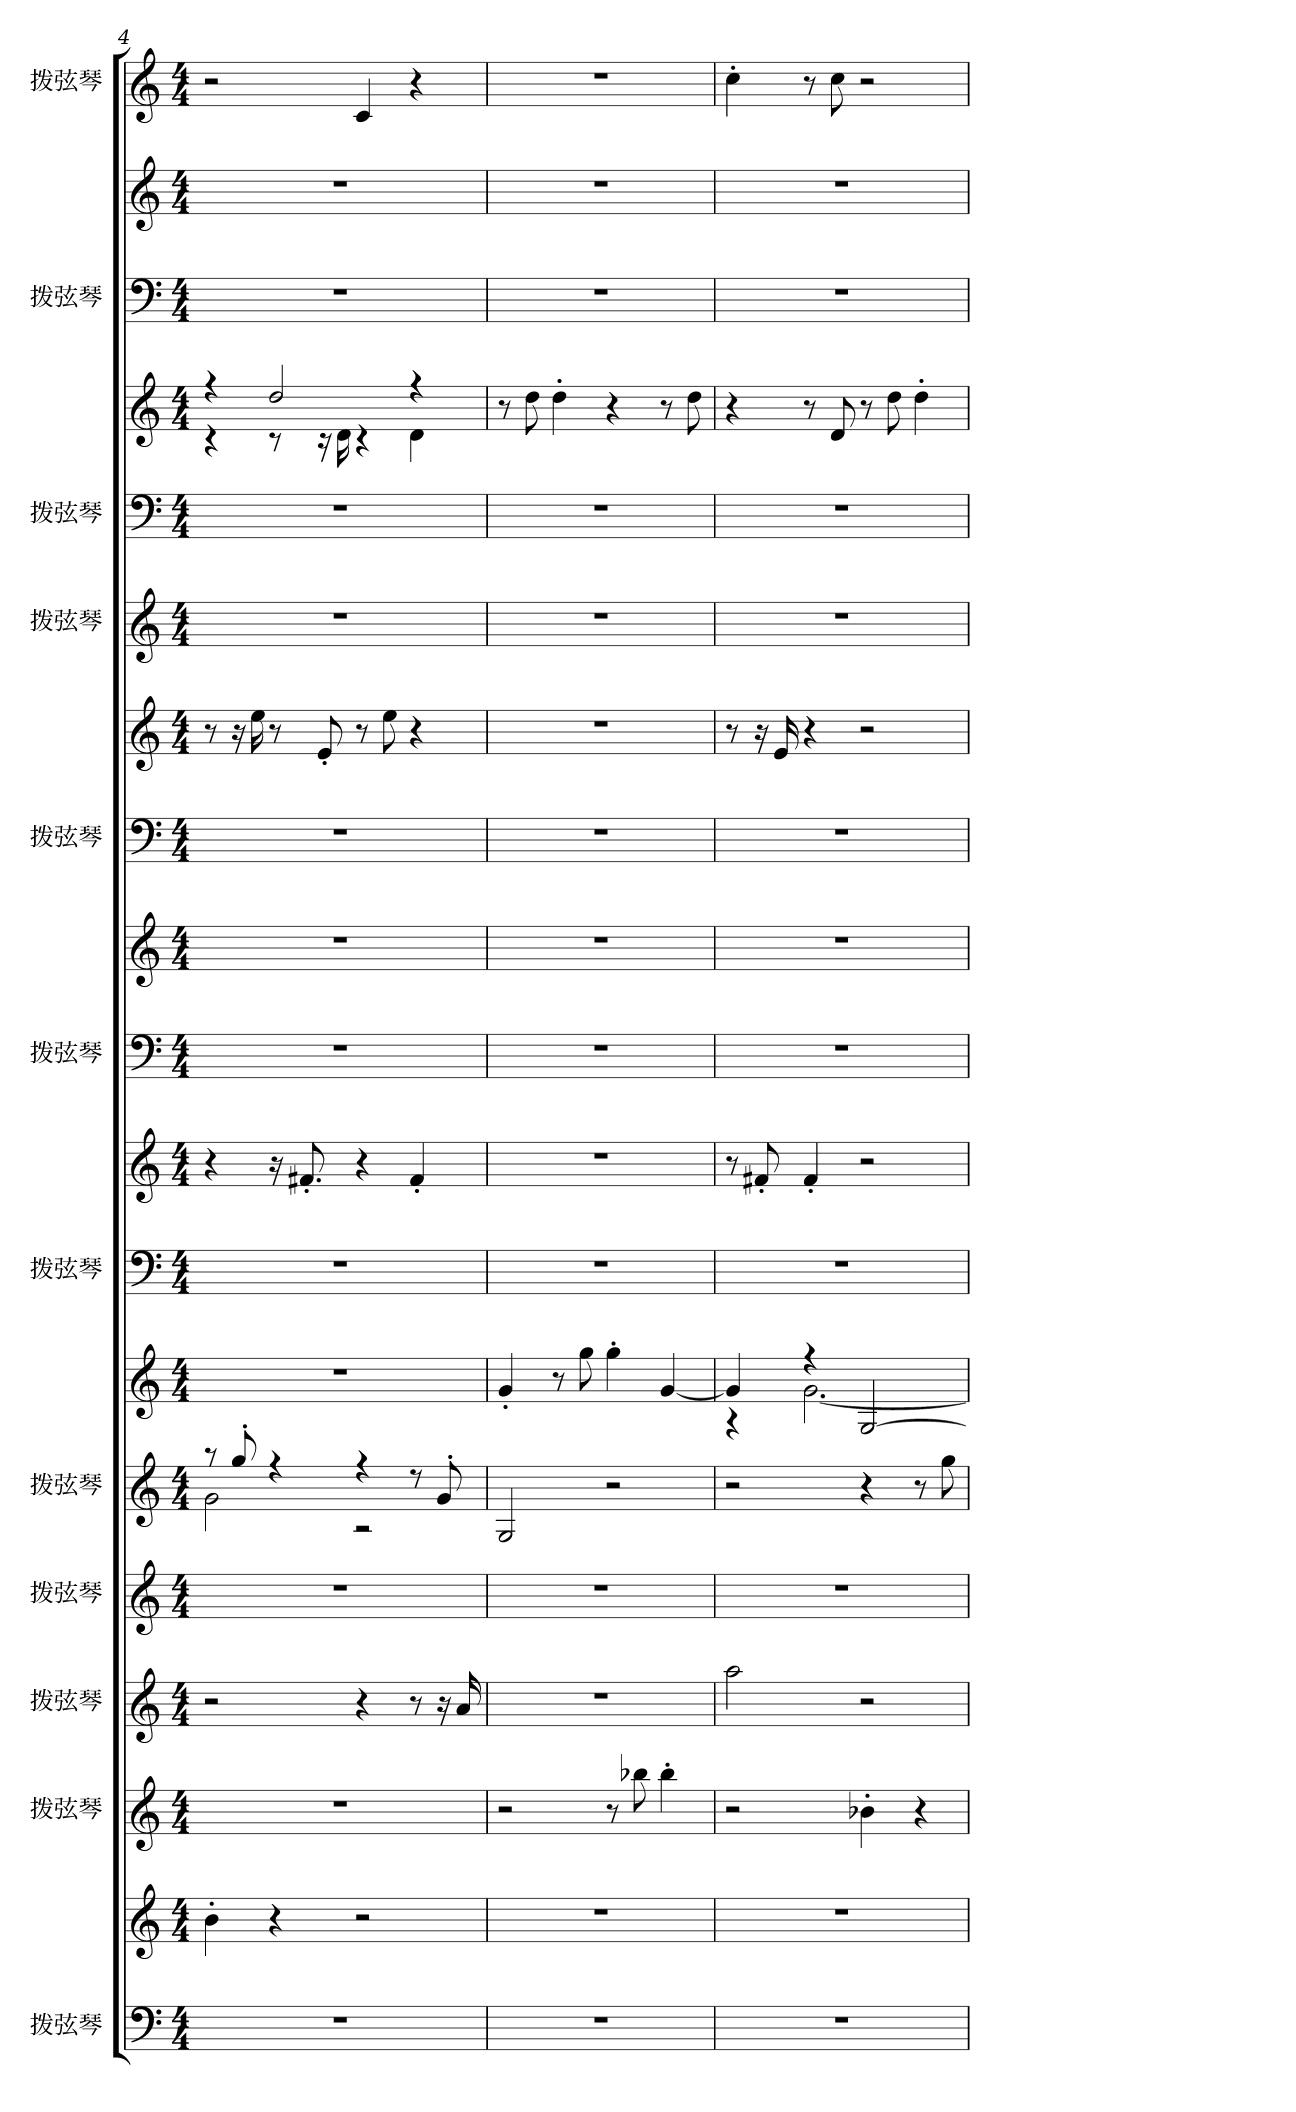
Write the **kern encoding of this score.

**kern	**kern	**kern	**kern	**kern	**kern	**kern	**kern	**kern	**kern	**kern	**kern	**kern	**kern	**kern	**kern	**kern	**kern	**kern
*part12	*part12	*part11	*part10	*part9	*part8	*part8	*part7	*part7	*part6	*part6	*part5	*part5	*part4	*part3	*part3	*part2	*part2	*part1
*staff19	*staff18	*staff17	*staff16	*staff15	*staff14	*staff13	*staff12	*staff11	*staff10	*staff9	*staff8	*staff7	*staff6	*staff5	*staff4	*staff3	*staff2	*staff1
*I"拨弦琴	*	*I"拨弦琴	*I"拨弦琴	*I"拨弦琴	*I"拨弦琴	*	*I"拨弦琴	*	*I"拨弦琴	*	*I"拨弦琴	*	*I"拨弦琴	*I"拨弦琴	*	*I"拨弦琴	*	*I"拨弦琴
!!LO:PB:g=z
*clefF4	*clefG2	*clefG2	*clefG2	*clefG2	*clefG2	*clefG2	*clefF4	*clefG2	*clefF4	*clefG2	*clefF4	*clefG2	*clefG2	*clefF4	*clefG2	*clefF4	*clefG2	*clefG2
*k[]	*k[]	*k[]	*k[]	*k[]	*k[]	*k[]	*k[]	*k[]	*k[]	*k[]	*k[]	*k[]	*k[]	*k[]	*k[]	*k[]	*k[]	*k[]
*M4/4	*M4/4	*M4/4	*M4/4	*M4/4	*M4/4	*M4/4	*M4/4	*M4/4	*M4/4	*M4/4	*M4/4	*M4/4	*M4/4	*M4/4	*M4/4	*M4/4	*M4/4	*M4/4
=4	=4	=4	=4	=4	=4	=4	=4	=4	=4	=4	=4	=4	=4	=4	=4	=4	=4	=4
*	*	*	*	*	*^	*	*	*	*	*	*	*	*	*	*^	*	*	*
1r	4b'\	1r	2r	1r	8r	2g\	1r	1r	4r	1r	1r	1r	8r	1r	1r	4r	4r	1r	1r	2r
.	.	.	.	.	8gg'/	.	.	.	.	.	.	.	16r	.	.	.	.	.	.	.
.	.	.	.	.	.	.	.	.	.	.	.	.	16ee\	.	.	.	.	.	.	.
.	4r	.	.	.	4r	.	.	.	16r	.	.	.	8r	.	.	2dd/	8r	.	.	.
.	.	.	.	.	.	.	.	.	8.f#X'/	.	.	.	.	.	.	.	.	.	.	.
.	.	.	.	.	.	.	.	.	.	.	.	.	8e'/	.	.	.	16r	.	.	.
.	.	.	.	.	.	.	.	.	.	.	.	.	.	.	.	.	16d\	.	.	.
.	2r	.	4r	.	4r	2r	.	.	4r	.	.	.	8r	.	.	.	4r	.	.	4c/
.	.	.	.	.	.	.	.	.	.	.	.	.	8ee\	.	.	.	.	.	.	.
.	.	.	8r	.	8r	.	.	.	4f#'/	.	.	.	4r	.	.	4r	4d\	.	.	4r
.	.	.	16r	.	8g'/	.	.	.	.	.	.	.	.	.	.	.	.	.	.	.
.	.	.	16a/	.	.	.	.	.	.	.	.	.	.	.	.	.	.	.	.	.
*	*	*	*	*	*v	*v	*	*	*	*	*	*	*	*	*	*v	*v	*	*	*
=5	=5	=5	=5	=5	=5	=5	=5	=5	=5	=5	=5	=5	=5	=5	=5	=5	=5	=5
1r	1r	2r	1r	1r	2G/	4g'/	1r	1r	1r	1r	1r	1r	1r	1r	8r	1r	1r	1r
.	.	.	.	.	.	.	.	.	.	.	.	.	.	.	8dd\	.	.	.
.	.	.	.	.	.	8r	.	.	.	.	.	.	.	.	4dd'\	.	.	.
.	.	.	.	.	.	8gg\	.	.	.	.	.	.	.	.	.	.	.	.
.	.	8r	.	.	2r	4gg'\	.	.	.	.	.	.	.	.	4r	.	.	.
.	.	8bb-X\	.	.	.	.	.	.	.	.	.	.	.	.	.	.	.	.
.	.	4bb-'\	.	.	.	[4g/	.	.	.	.	.	.	.	.	8r	.	.	.
.	.	.	.	.	.	.	.	.	.	.	.	.	.	.	8dd\	.	.	.
=6	=6	=6	=6	=6	=6	=6	=6	=6	=6	=6	=6	=6	=6	=6	=6	=6	=6	=6
*	*	*	*	*	*	*^	*	*	*	*	*	*	*	*	*	*	*	*
1r	1r	2r	2aa\	1r	2r	4g/]	4r	1r	8r	1r	1r	1r	8r	1r	1r	4r	1r	1r	4cc'\
.	.	.	.	.	.	.	.	.	8f#X'/	.	.	.	16r	.	.	.	.	.	.
.	.	.	.	.	.	.	.	.	.	.	.	.	16e/	.	.	.	.	.	.
.	.	.	.	.	.	4r	[2.g\	.	4f#'/	.	.	.	4r	.	.	8r	.	.	8r
.	.	.	.	.	.	.	.	.	.	.	.	.	.	.	.	8d/	.	.	8cc\
.	.	4b-X'\	2r	.	4r	[2G/	.	.	2r	.	.	.	2r	.	.	8r	.	.	2r
.	.	.	.	.	.	.	.	.	.	.	.	.	.	.	.	8dd\	.	.	.
.	.	4r	.	.	8r	.	.	.	.	.	.	.	.	.	.	4dd'\	.	.	.
.	.	.	.	.	8gg\	.	.	.	.	.	.	.	.	.	.	.	.	.	.
*	*	*	*	*	*	*v	*v	*	*	*	*	*	*	*	*	*	*	*	*
=	=	=	=	=	=	=	=	=	=	=	=	=	=	=	=	=	=	=
*-	*-	*-	*-	*-	*-	*-	*-	*-	*-	*-	*-	*-	*-	*-	*-	*-	*-	*-
